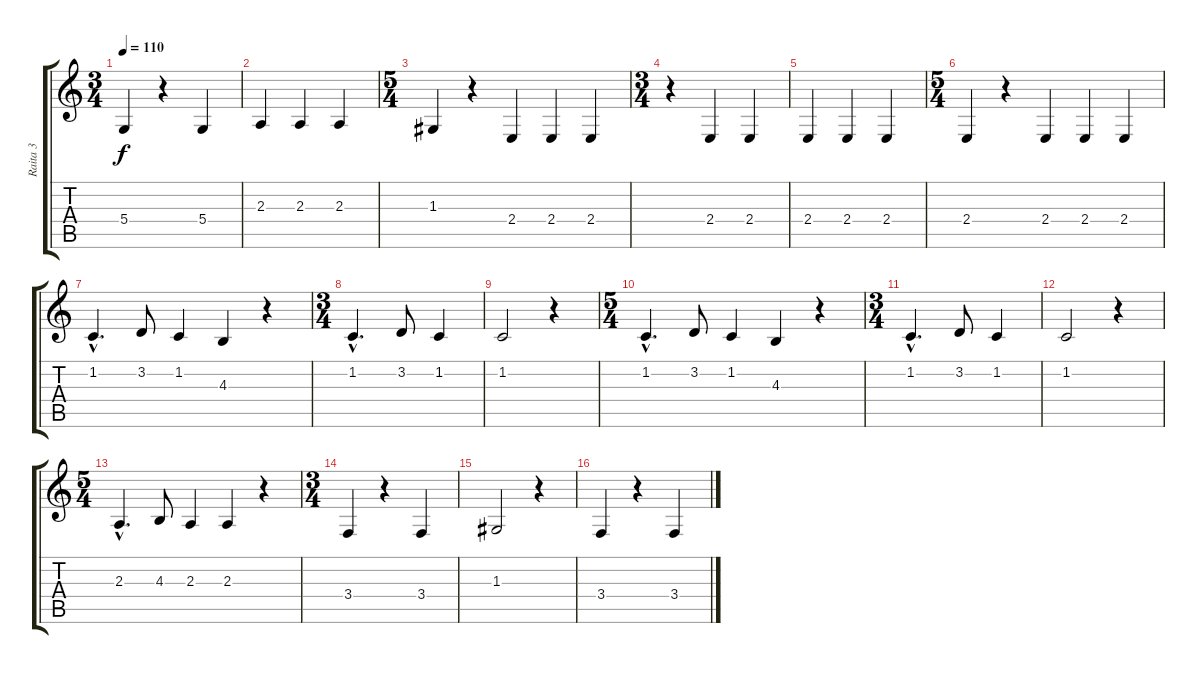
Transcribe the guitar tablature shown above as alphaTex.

\track ("Raita 3" "Raita 3") {instrument synthstrings1}
\staff {score tabs}
\tuning (E4 B3 G3 D3 A2 E2) {hide}
\ts (3 4)
\tempo 110
\clef g2
\ks c
5.4.4{dy f} r.4 5.4.4 |
2.3.4 2.3.4 2.3.4 |
\ts (5 4)
1.3.4 r.4 2.4.4 2.4.4 2.4.4 |
\ts (3 4)
r.4 2.4.4 2.4.4 |
2.4.4 2.4.4 2.4.4 |
\ts (5 4)
2.4.4 r.4 2.4.4 2.4.4 2.4.4 |
1.2{hac}.4{d} 3.2.8 1.2.4 4.3.4 r.4 |
\ts (3 4)
1.2{hac}.4{d} 3.2.8 1.2.4 |
1.2.2 r.4 |
\ts (5 4)
1.2{hac}.4{d} 3.2.8 1.2.4 4.3.4 r.4 |
\ts (3 4)
1.2{hac}.4{d} 3.2.8 1.2.4 |
1.2.2 r.4 |
\ts (5 4)
2.3{hac}.4{d} 4.3.8 2.3.4 2.3.4 r.4 |
\ts (3 4)
3.4.4 r.4 3.4.4 |
1.3.2 r.4 |
3.4.4 r.4 3.4.4
